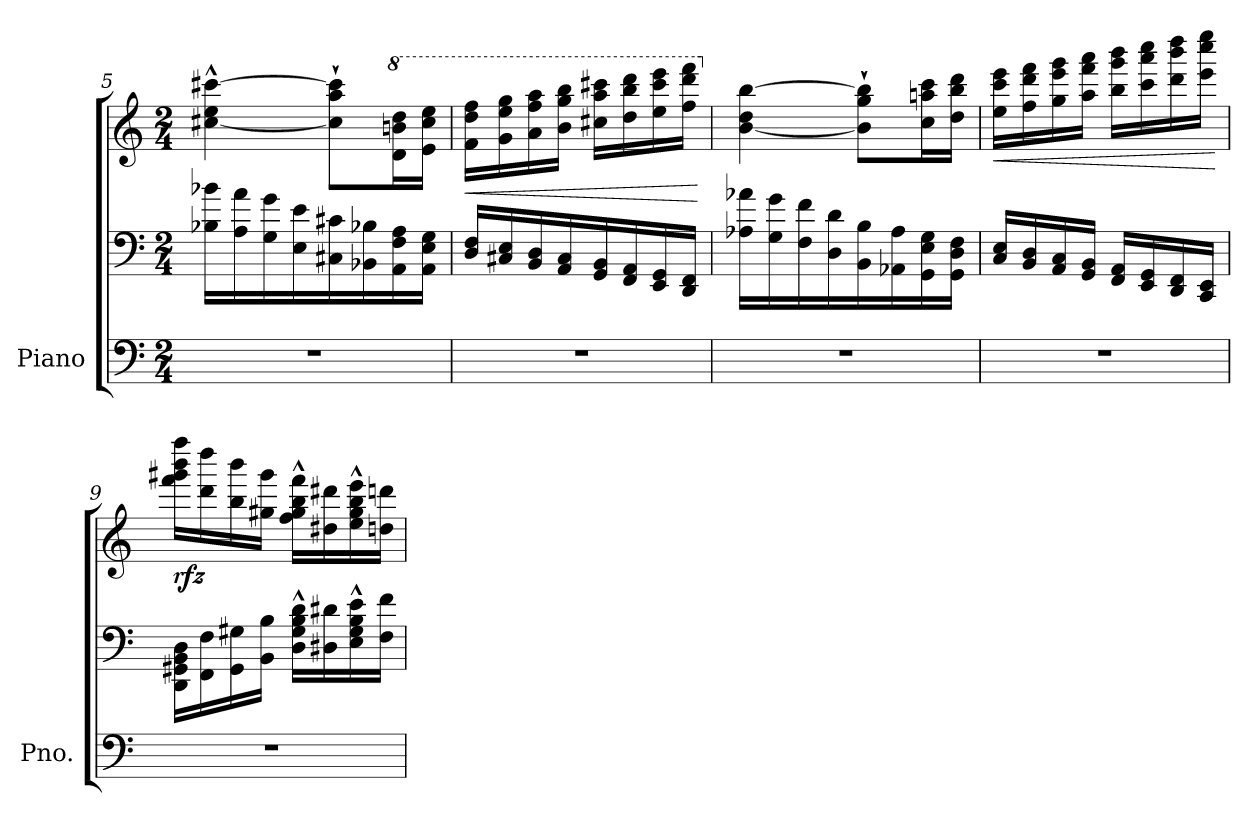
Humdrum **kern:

**kern	**kern	**kern	**dynam
*part1	*part1	*part1	*part1
*staff3	*staff2	*staff1	*staff1/2/3
*I"Piano	*	*	*
*I'Pno.	*	*	*
!!LO:LB:g=z
*clefF4	*clefF4	*clefG2	*
*k[]	*k[]	*k[]	*
*M2/4	*M2/4	*M2/4	*
=5	=5	=5	=5
2r	16B-X\ 16b-X\LL	[4cc#X\^^ 4ee\^^ [4ccc#X\^^	.
.	16A\ 16a\	.	.
.	16G\ 16g\	.	.
.	16E\ 16e\	.	.
.	16C#X\ 16c#X\	8cc#\]` 8aa\` 8ccc#\]`L	.
.	16BB-X\ 16B-X\	.	.
*	*	*8va	*
.	16AA\ 16F\ 16A\	16dd\ 16bbn\ 16ddd\L	.
.	16AA\ 16E\ 16G\JJ	16ee\ 16ccc#\ 16eee\JJ	.
=6	=6	=6	=6
!	!	!	!LO:HP:b
2r	16D/ 16F/LL	16ff\ 16ddd\ 16fff\LL	<
.	16C#X/ 16E/	16gg\ 16eee\ 16ggg\	.
.	16BB/ 16D/	16aa\ 16fff\ 16aaa\	.
.	16AA/ 16C#/	16bb\ 16ggg\ 16bbb\JJ	.
.	16GG/ 16BB/	16ccc#X\ 16aaa\ 16cccc#X\LL	.
.	16FF/ 16AA/	16ddd\ 16bbb\ 16dddd\	.
.	16EE/ 16GG/	16eee\ 16cccc#\ 16eeee\	.
.	16DD/ 16FF/JJ	16fff\ 16dddd\ 16ffff\JJ	.
.	.	.	[
=7	=7	=7	=7
*	*	*X8va	*
2r	16A-X\ 16a-X\LL	[4b\ 4dd\ [4bb\	.
.	16G\ 16g\	.	.
.	16F\ 16f\	.	.
.	16D\ 16d\	.	.
.	16BB\ 16B\	8b\]` 8gg\` 8bb\]`L	.
.	16AA-X\ 16A-\	.	.
.	16GG\ 16E\ 16G\	16cc\ 16aan\ 16ccc\L	.
.	16GG\ 16D\ 16F\JJ	16dd\ 16bb\ 16ddd\JJ	.
=8	=8	=8	=8
!	!	!	!LO:HP:b
2r	16C/ 16E/LL	16ee\ 16ccc\ 16eee\LL	<
.	16BB/ 16D/	16ff\ 16ddd\ 16fff\	.
.	16AA/ 16C/	16gg\ 16eee\ 16ggg\	.
.	16GG/ 16BB/JJ	16aa\ 16fff\ 16aaa\JJ	.
.	16FF/ 16AA/LL	16bb\ 16ggg\ 16bbb\LL	.
.	16EE/ 16GG/	16ccc\ 16aaa\ 16cccc\	.
.	16DD/ 16FF/	16ddd\ 16bbb\ 16dddd\	.
.	16CC/ 16EE/JJ	16eee\ 16cccc\ 16eeee\JJ	.
.	.	.	[
!!LO:LB:g=z
=9	=9	=9	=9
!	!	!	!LO:DY:b
2r	16DD\ 16GG#X\ 16BB\ 16D\LL	16fff\ 16ggg#X\ 16bbb\ 16ffff\LL	rfz
.	16FF\ 16F\	16ddd\ 16dddd\	.
.	16GG#\ 16G#X\	16bb\ 16bbb\	.
.	16BB\ 16B\JJ	16gg#X\ 16ggg#\JJ	.
.	16D\^^ 16G#\^^ 16B\^^ 16d\^^LL	16ff\^^ 16gg#\^^ 16bb\^^ 16fff\^^LL	.
.	16D#X\ 16d#X\	16dd#X\ 16ddd#X\	.
.	16E\^^ 16G#\^^ 16B\^^ 16e\^^	16ee\^^ 16gg#\^^ 16bb\^^ 16eee\^^	.
.	16F\ 16f\JJ	16ddn\ 16dddn\JJ	.
=	=	=	=
*-	*-	*-	*-
